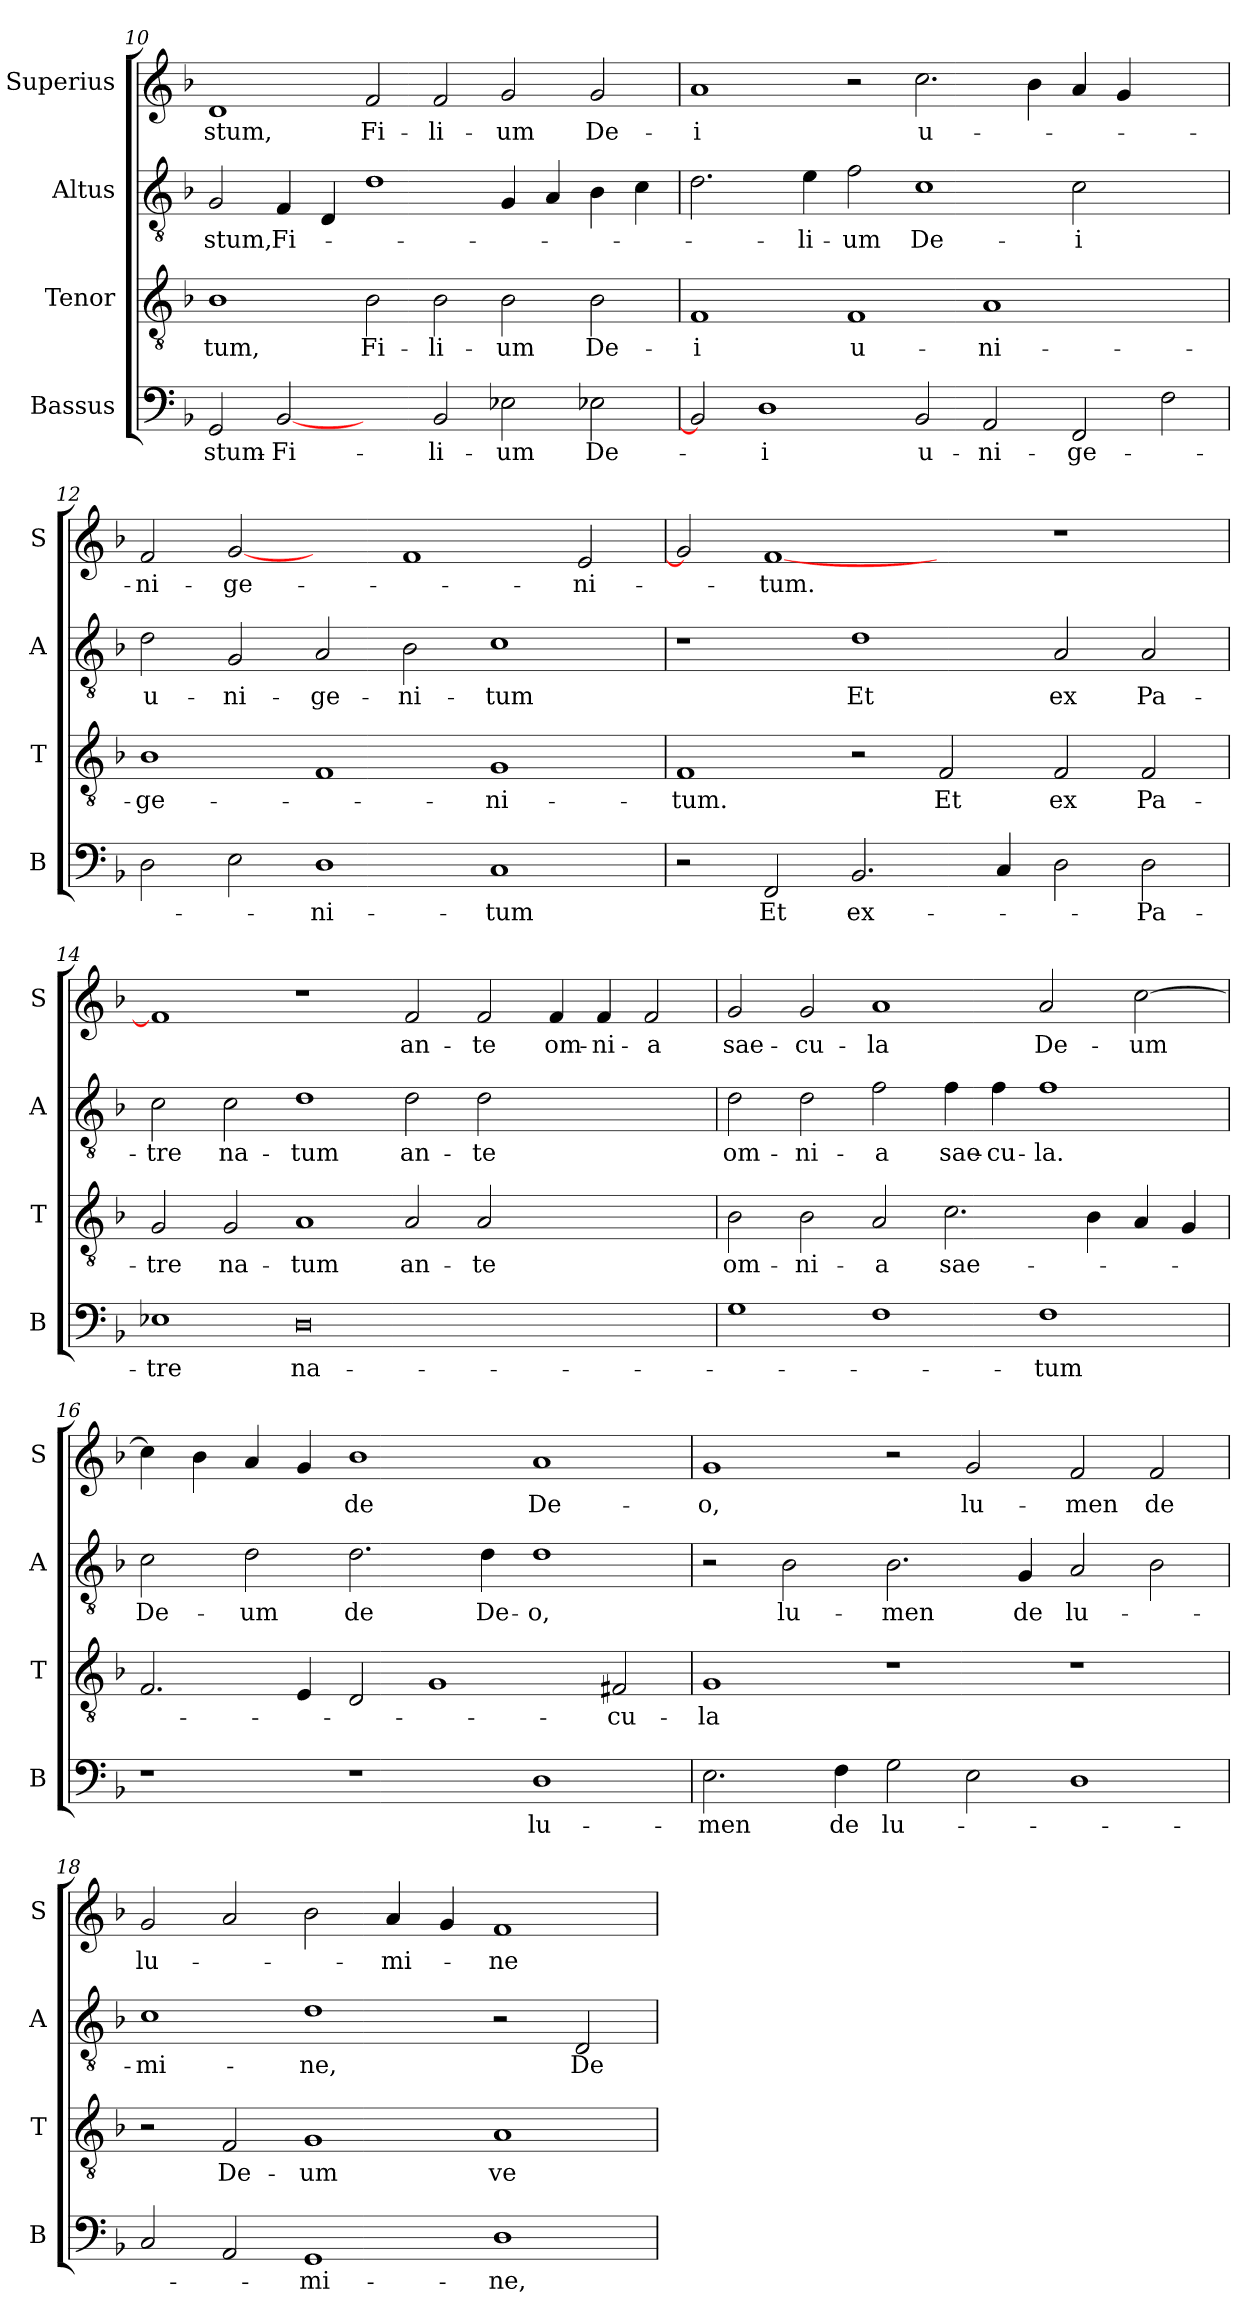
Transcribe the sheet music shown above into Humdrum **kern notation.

**kern	**text	**kern	**text	**kern	**text	**kern	**text
*part4	*part4	*part3	*part3	*part2	*part2	*part1	*part1
*staff4	*staff4	*staff3	*staff3	*staff2	*staff2	*staff1	*staff1
*I"Bassus	*	*I"Tenor	*	*I"Altus	*	*I"Superius	*
*I'B	*	*I'T	*	*I'A	*	*I'S	*
*clefF4	*	*clefGv2	*	*clefGv2	*	*clefG2	*
*k[b-]	*	*k[b-]	*	*k[b-]	*	*k[b-]	*
=10	=10	=10	=10	=10	=10	=10	=10
2GG/	-stum-	1B-	-tum,	2G/	-stum,	1d	-stum,
[2BB-	-Fi-	.	.	4F/	Fi-	.	.
.	.	.	.	4D/	.	.	.
2ryy	.	2B-\	Fi-	1d	.	2f/	Fi-
2BB-/	-li-	2B-\	-li-	.	.	2f/	-li-
2E-X\	-um	2B-\	-um	4G/	.	2g/	-um
.	.	.	.	4A/	.	.	.
2E-X\	De-	2B-\	De-	4B-\	.	2g/	De-
.	.	.	.	4c\	.	.	.
=11	=11	=11	=11	=11	=11	=11	=11
2BB-]	.	1F	-i	2.d\	.	1a	-i
1D	-i	.	.	.	.	.	.
.	.	.	.	4e\	-li-	.	.
.	.	1F	u-	2f\	-um	2r	.
2BB-/	u-	.	.	1c	De-	2.cc\	u-
2AA/	-ni-	1A	-ni-	.	.	.	.
.	.	.	.	.	.	4b-\	.
2FF/	-ge-	.	.	2c\	-i	4a/	.
.	.	.	.	.	.	4g/	.
2F\	.	2ryy	.	2ryy	.	2ryy	.
=12	=12	=12	=12	=12	=12	=12	=12
2D\	.	1B-	-ge-	2d\	u-	2f/	-ni-
2E\	.	.	.	2G/	-ni-	[2g	-ge-
1D	-ni-	1F	.	2A/	-ge-	2ryy	.
.	.	.	.	2B-\	-ni-	1f	.
1C	-tum	1G	-ni-	1c	-tum	.	.
.	.	.	.	.	.	2e/	-ni-
=13	=13	=13	=13	=13	=13	=13	=13
2r	.	1F	-tum.	1r	.	2g]	.
2FF/	Et	.	.	.	.	[1f	-tum.
2.BB-/	ex-	2r	.	1d	Et	.	.
.	.	2F/	Et	.	.	2ryy	.
4C/	.	.	.	.	.	.	.
2D\	.	2F/	ex	2A/	ex	1r	.
2D\	-Pa-	2F/	Pa-	2A/	Pa-	.	.
=14	=14	=14	=14	=14	=14	=14	=14
1E-X	-tre	2G/	-tre	2c\	-tre	1f]	.
.	.	2G/	na-	2c\	na-	.	.
0D	na-	1A	-tum	1d	-tum	1r	.
.	.	2A/	an-	2d\	an-	2f/	an-
.	.	2A/	-te	2d\	-te	2f/	-te
1ryy	.	1ryy	.	1ryy	.	4f/	om-
.	.	.	.	.	.	4f/	-ni-
.	.	.	.	.	.	2f/	-a
=15	=15	=15	=15	=15	=15	=15	=15
1G	.	2B-\	om-	2d\	om-	2g/	sae-
.	.	2B-\	-ni-	2d\	-ni-	2g/	-cu-
1F	.	2A/	-a	2f\	-a	1a	-la
.	.	2.c\	sae-	4f\	sae-	.	.
.	.	.	.	4f\	-cu-	.	.
1F	-tum	.	.	1f	-la.	2a/	De-
.	.	4B-\	.	.	.	.	.
.	.	4A/	.	.	.	[2cc\	-um
.	.	4G/	.	.	.	.	.
=16	=16	=16	=16	=16	=16	=16	=16
1r	.	2.F/	.	2c\	De-	4cc\]	.
.	.	.	.	.	.	4b-\	.
.	.	.	.	2d\	-um	4a/	.
.	.	4E/	.	.	.	4g/	.
1r	.	2D/	.	2.d\	de	1b-	de
.	.	1G	.	.	.	.	.
.	.	.	.	4d\	De-	.	.
1D	lu-	.	.	1d	-o,	1a	De-
.	.	2F#X/	-cu-	.	.	.	.
=17	=17	=17	=17	=17	=17	=17	=17
2.E\	-men	1G	-la	2r	.	1g	-o,
.	.	.	.	2B-\	lu-	.	.
4F\	de	.	.	.	.	.	.
2G\	lu-	1r	.	2.B-\	-men	2r	.
2E\	.	.	.	.	.	2g/	lu-
.	.	.	.	4G/	de	.	.
1D	.	1r	.	2A/	lu-	2f/	-men
.	.	.	.	2B-\	.	2f/	de
=18	=18	=18	=18	=18	=18	=18	=18
2C/	.	2r	.	1c	-mi-	2g/	lu-
2AA/	.	2F/	De-	.	.	2a/	.
1GG	-mi-	1G	-um	1d	-ne,	2b-\	.
.	.	.	.	.	.	4a/	-mi-
.	.	.	.	.	.	4g/	.
1D	-ne,	1A	ve-	2r	.	1f	-ne-
.	.	.	.	2D/	De-	.	.
=	=	=	=	=	=	=	=
*-	*-	*-	*-	*-	*-	*-	*-
